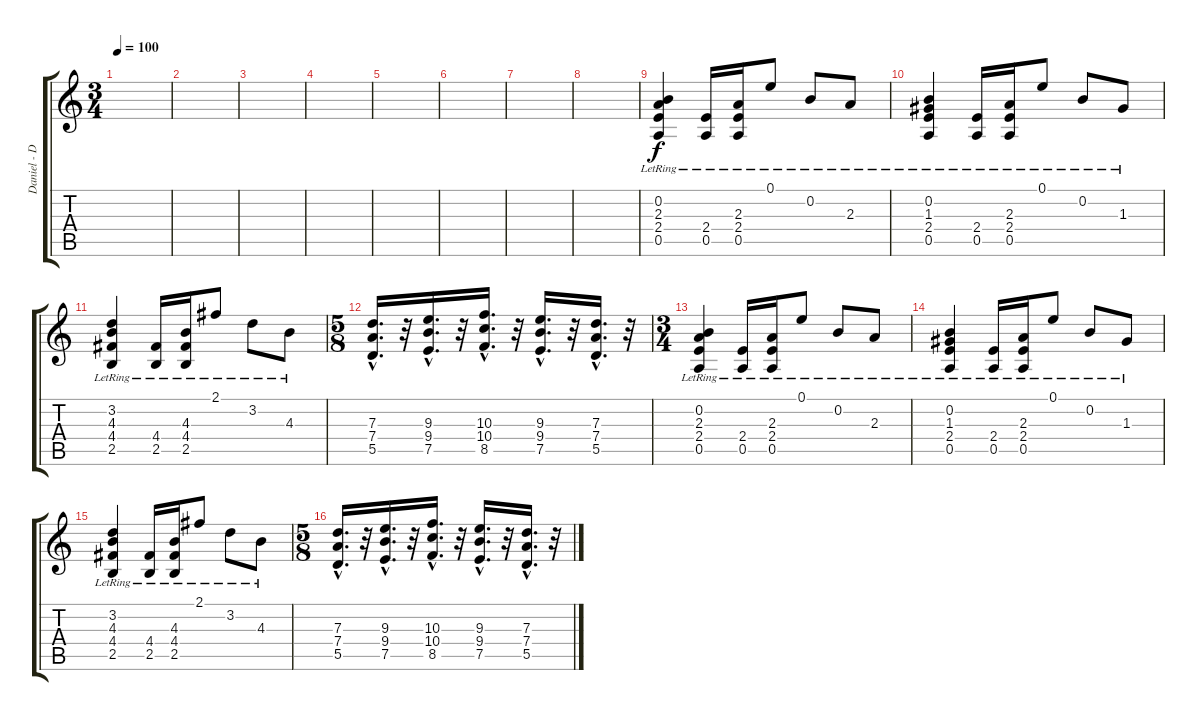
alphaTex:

\track ("Daniel - Distortion" "Daniel - D") {instrument overdrivenguitar}
\staff {score tabs}
\tuning (E4 B3 G3 D3 A2 E2) {hide}
\ts (3 4)
\tempo 100
\clef g2
\ks c
|
|
|
|
|
|
|
|
(0.2{lr} 2.3{lr} 2.4{lr} 0.5{lr}).4 (2.4{lr} 0.5{lr}).16 (2.3{lr} 2.4{lr} 0.5{lr}).16 0.1{lr}.8 0.2{lr}.8 2.3{lr}.8 |
(0.2{lr} 1.3{lr} 2.4{lr} 0.5{lr}).4 (2.4{lr} 0.5{lr}).16 (2.3{lr} 2.4{lr} 0.5{lr}).16 0.1{lr}.8 0.2{lr}.8 1.3{lr}.8 |
(3.2{lr} 4.3{lr} 4.4{lr} 2.5{lr}).4 (4.4{lr} 2.5{lr}).16 (4.3{lr} 4.4{lr} 2.5{lr}).16 2.1{lr}.8 3.2{lr}.8 4.3{lr}.8 |
\ts (5 8)
(7.3{hac} 7.4{hac} 5.5{hac}).16{d} r.32 (9.3{hac} 9.4{hac} 7.5{hac}).16{d} r.32 (10.3{hac} 10.4{hac} 8.5{hac}).16{d} r.32 (9.3{hac} 9.4{hac} 7.5{hac}).16{d} r.32 (7.3{hac} 7.4{hac} 5.5{hac}).16{d} r.32 |
\ts (3 4)
(0.2{lr} 2.3{lr} 2.4{lr} 0.5{lr}).4 (2.4{lr} 0.5{lr}).16 (2.3{lr} 2.4{lr} 0.5{lr}).16 0.1{lr}.8 0.2{lr}.8 2.3{lr}.8 |
(0.2{lr} 1.3{lr} 2.4{lr} 0.5{lr}).4 (2.4{lr} 0.5{lr}).16 (2.3{lr} 2.4{lr} 0.5{lr}).16 0.1{lr}.8 0.2{lr}.8 1.3{lr}.8 |
(3.2{lr} 4.3{lr} 4.4{lr} 2.5{lr}).4 (4.4{lr} 2.5{lr}).16 (4.3{lr} 4.4{lr} 2.5{lr}).16 2.1{lr}.8 3.2{lr}.8 4.3{lr}.8 |
\ts (5 8)
(7.3{hac} 7.4{hac} 5.5{hac}).16{d} r.32 (9.3{hac} 9.4{hac} 7.5{hac}).16{d} r.32 (10.3{hac} 10.4{hac} 8.5{hac}).16{d} r.32 (9.3{hac} 9.4{hac} 7.5{hac}).16{d} r.32 (7.3{hac} 7.4{hac} 5.5{hac}).16{d} r.32
